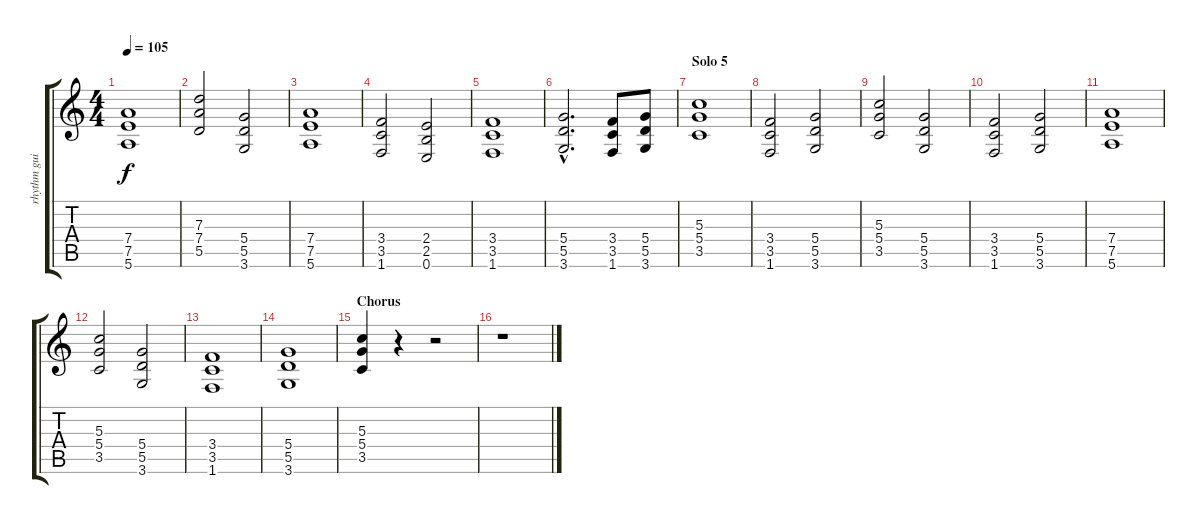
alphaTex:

\track ("rhythm guitar 1" "rhythm gui") {instrument distortionguitar}
\staff {score tabs}
\tuning (E4 B3 G3 D3 A2 E2) {hide}
\ts (4 4)
\tempo 105
\clef g2
\ks c
(7.4 7.5 5.6).1{dy f} |
(7.3 7.4 5.5).2 (5.4 5.5 3.6).2 |
(7.4 7.5 5.6).1 |
(3.4 3.5 1.6).2 (2.4 2.5 0.6).2 |
(3.4 3.5 1.6).1 |
(5.4{hac} 5.5{hac} 3.6{hac}).2{d} (3.4 3.5 1.6).8 (5.4 5.5 3.6).8 |
\section ("" "Solo 5")
(5.3 5.4 3.5).1 |
(3.4 3.5 1.6).2 (5.4 5.5 3.6).2 |
(5.3 5.4 3.5).2 (5.4 5.5 3.6).2 |
(3.4 3.5 1.6).2 (5.4 5.5 3.6).2 |
(7.4 7.5 5.6).1 |
(5.3 5.4 3.5).2 (5.4 5.5 3.6).2 |
(3.4 3.5 1.6).1 |
(5.4 5.5 3.6).1 |
\section ("" "Chorus")
(5.3 5.4 3.5).4 r.4 r.2 |
r.1
